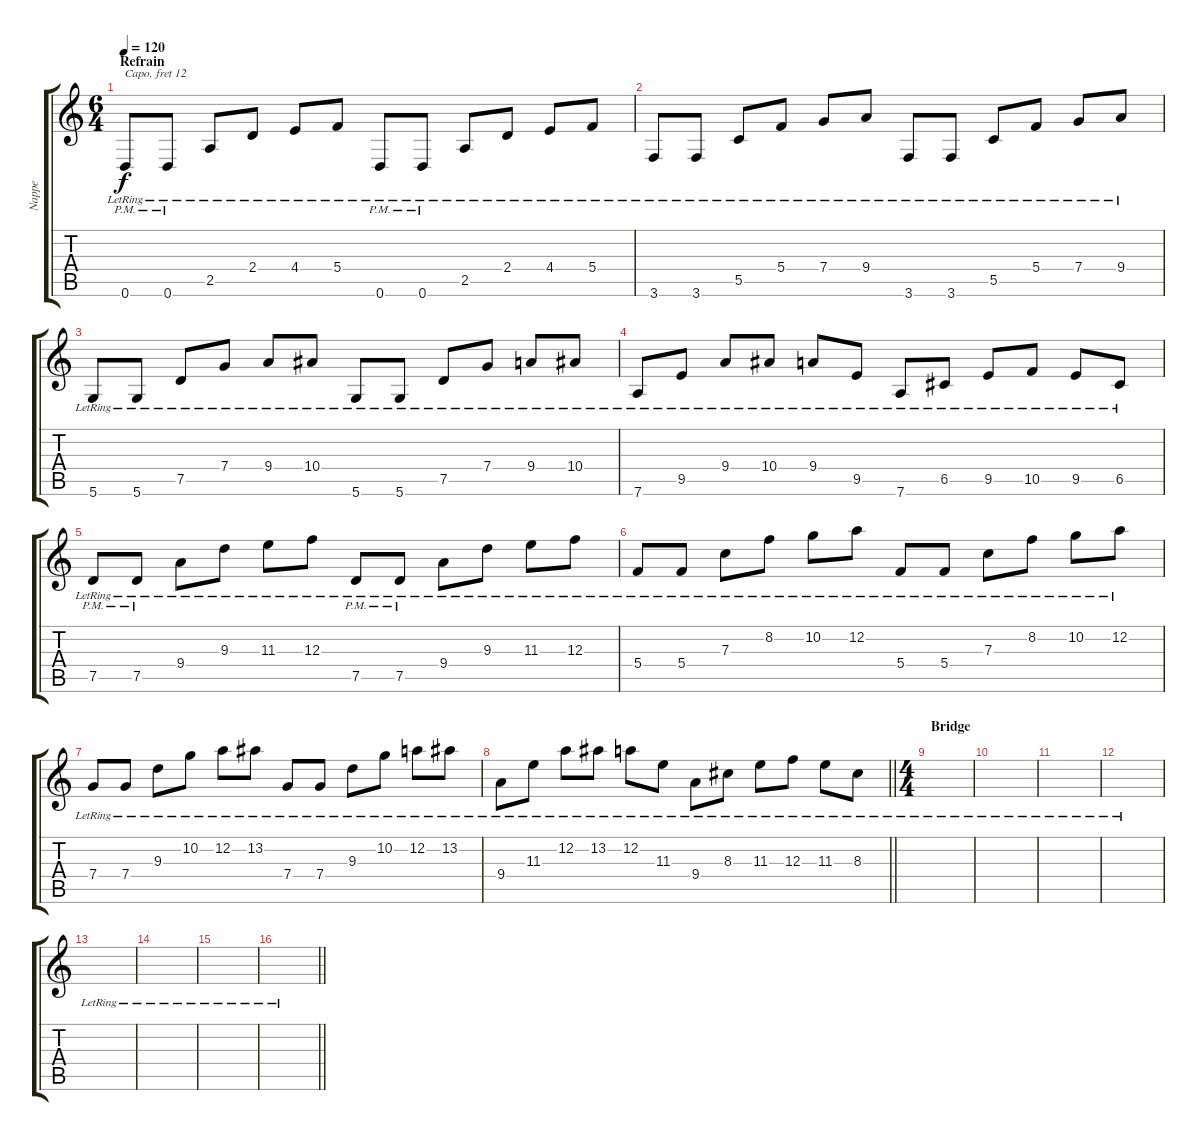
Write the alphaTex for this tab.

\track ("Nappe" "Nappe") {instrument fx4atmosphere}
\staff {score tabs}
\capo 12
\tuning (D4 A3 F3 C3 G2 D2) {hide}
\ts (6 4)
\section ("" "Refrain")
\tempo 120
\clef g2
\ks c
0.6{pm lr}.8{dy f} 0.6{pm lr}.8 2.5{lr}.8 2.4{lr}.8 4.4{lr}.8 5.4{lr}.8 0.6{pm lr}.8 0.6{pm lr}.8 2.5{lr}.8 2.4{lr}.8 4.4{lr}.8 5.4{lr}.8 |
3.6{lr}.8 3.6{lr}.8 5.5{lr}.8 5.4{lr}.8 7.4{lr}.8 9.4{lr}.8 3.6{lr}.8 3.6{lr}.8 5.5{lr}.8 5.4{lr}.8 7.4{lr}.8 9.4{lr}.8 |
5.6{lr}.8 5.6{lr}.8 7.5{lr}.8 7.4{lr}.8 9.4{lr}.8 10.4{lr}.8 5.6{lr}.8 5.6{lr}.8 7.5{lr}.8 7.4{lr}.8 9.4{lr}.8 10.4{lr}.8 |
7.6{lr}.8 9.5{lr}.8 9.4{lr}.8 10.4{lr}.8 9.4{lr}.8 9.5{lr}.8 7.6{lr}.8 6.5{lr}.8 9.5{lr}.8 10.5{lr}.8 9.5{lr}.8 6.5{lr}.8 |
7.5{pm lr}.8 7.5{pm lr}.8 9.4{lr}.8 9.3{lr}.8 11.3{lr}.8 12.3{lr}.8 7.5{pm lr}.8 7.5{pm lr}.8 9.4{lr}.8 9.3{lr}.8 11.3{lr}.8 12.3{lr}.8 |
5.4{lr}.8 5.4{lr}.8 7.3{lr}.8 8.2{lr}.8 10.2{lr}.8 12.2{lr}.8 5.4{lr}.8 5.4{lr}.8 7.3{lr}.8 8.2{lr}.8 10.2{lr}.8 12.2{lr}.8 |
7.4{lr}.8 7.4{lr}.8 9.3{lr}.8 10.2{lr}.8 12.2{lr}.8 13.2{lr}.8 7.4{lr}.8 7.4{lr}.8 9.3{lr}.8 10.2{lr}.8 12.2{lr}.8 13.2{lr}.8 |
\barLineRight lightlight
9.4{lr}.8 11.3{lr}.8 12.2{lr}.8 13.2{lr}.8 12.2{lr}.8 11.3{lr}.8 9.4{lr}.8 8.3{lr}.8 11.3{lr}.8 12.3{lr}.8 11.3{lr}.8 8.3{lr}.8 |
\ts (4 4)
\section ("" "Bridge")
|
|
|
|
|
|
|
\barLineRight lightlight
